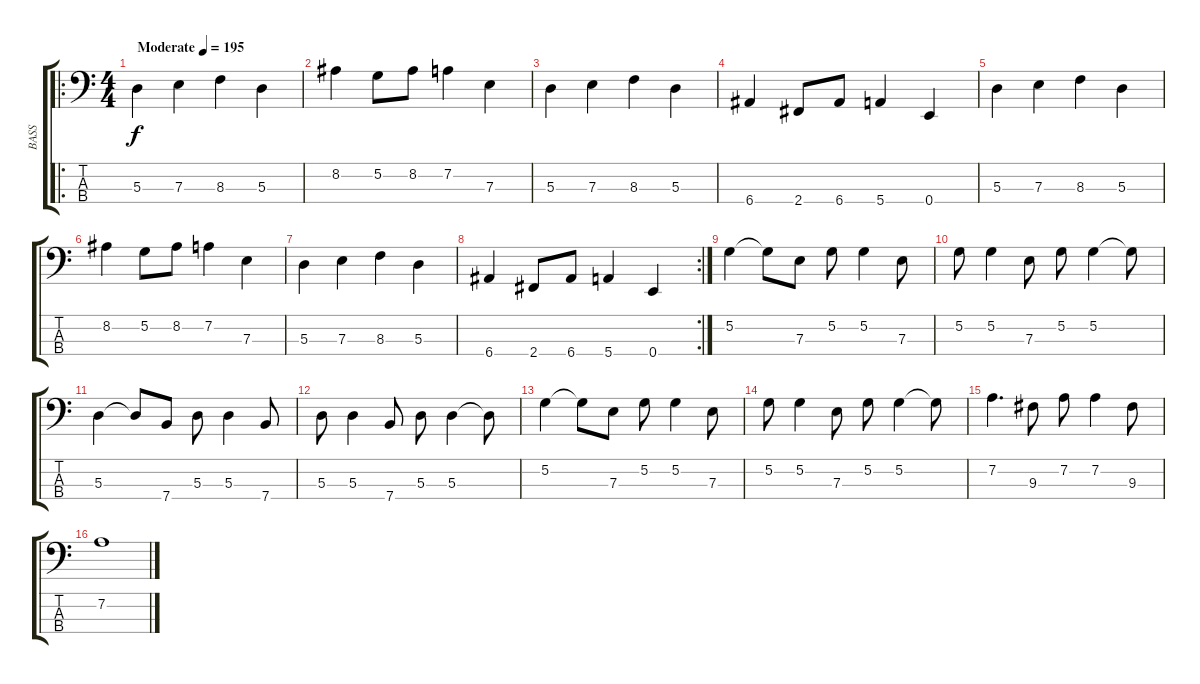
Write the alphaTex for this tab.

\track ("BASS" "BASS") {instrument electricbassfinger}
\staff {score tabs}
\tuning (G2 D2 A1 E1) {hide}
\ro
\ts (4 4)
\tempo (195 "Moderate")
\clef f4
\ks c
5.3.4{dy f instrument electricbassfinger} 7.3.4 8.3.4 5.3.4 |
8.2.4 5.2.8 8.2.8 7.2.4 7.3.4 |
5.3.4 7.3.4 8.3.4 5.3.4 |
6.4.4 2.4.8 6.4.8 5.4.4 0.4.4 |
5.3.4 7.3.4 8.3.4 5.3.4 |
8.2.4 5.2.8 8.2.8 7.2.4 7.3.4 |
5.3.4 7.3.4 8.3.4 5.3.4 |
\rc 2
6.4.4 2.4.8 6.4.8 5.4.4 0.4.4 |
5.2.4 5.2{t}.8 7.3.8 5.2.8 5.2.4 7.3.8 |
5.2.8 5.2.4 7.3.8 5.2.8 5.2.4 5.2{t}.8 |
5.3.4 5.3{t}.8 7.4.8 5.3.8 5.3.4 7.4.8 |
5.3.8 5.3.4 7.4.8 5.3.8 5.3.4 5.3{t}.8 |
5.2.4 5.2{t}.8 7.3.8 5.2.8 5.2.4 7.3.8 |
5.2.8 5.2.4 7.3.8 5.2.8 5.2.4 5.2{t}.8 |
7.2.4{d} 9.3.8 7.2.8 7.2.4 9.3.8 |
7.2.1
